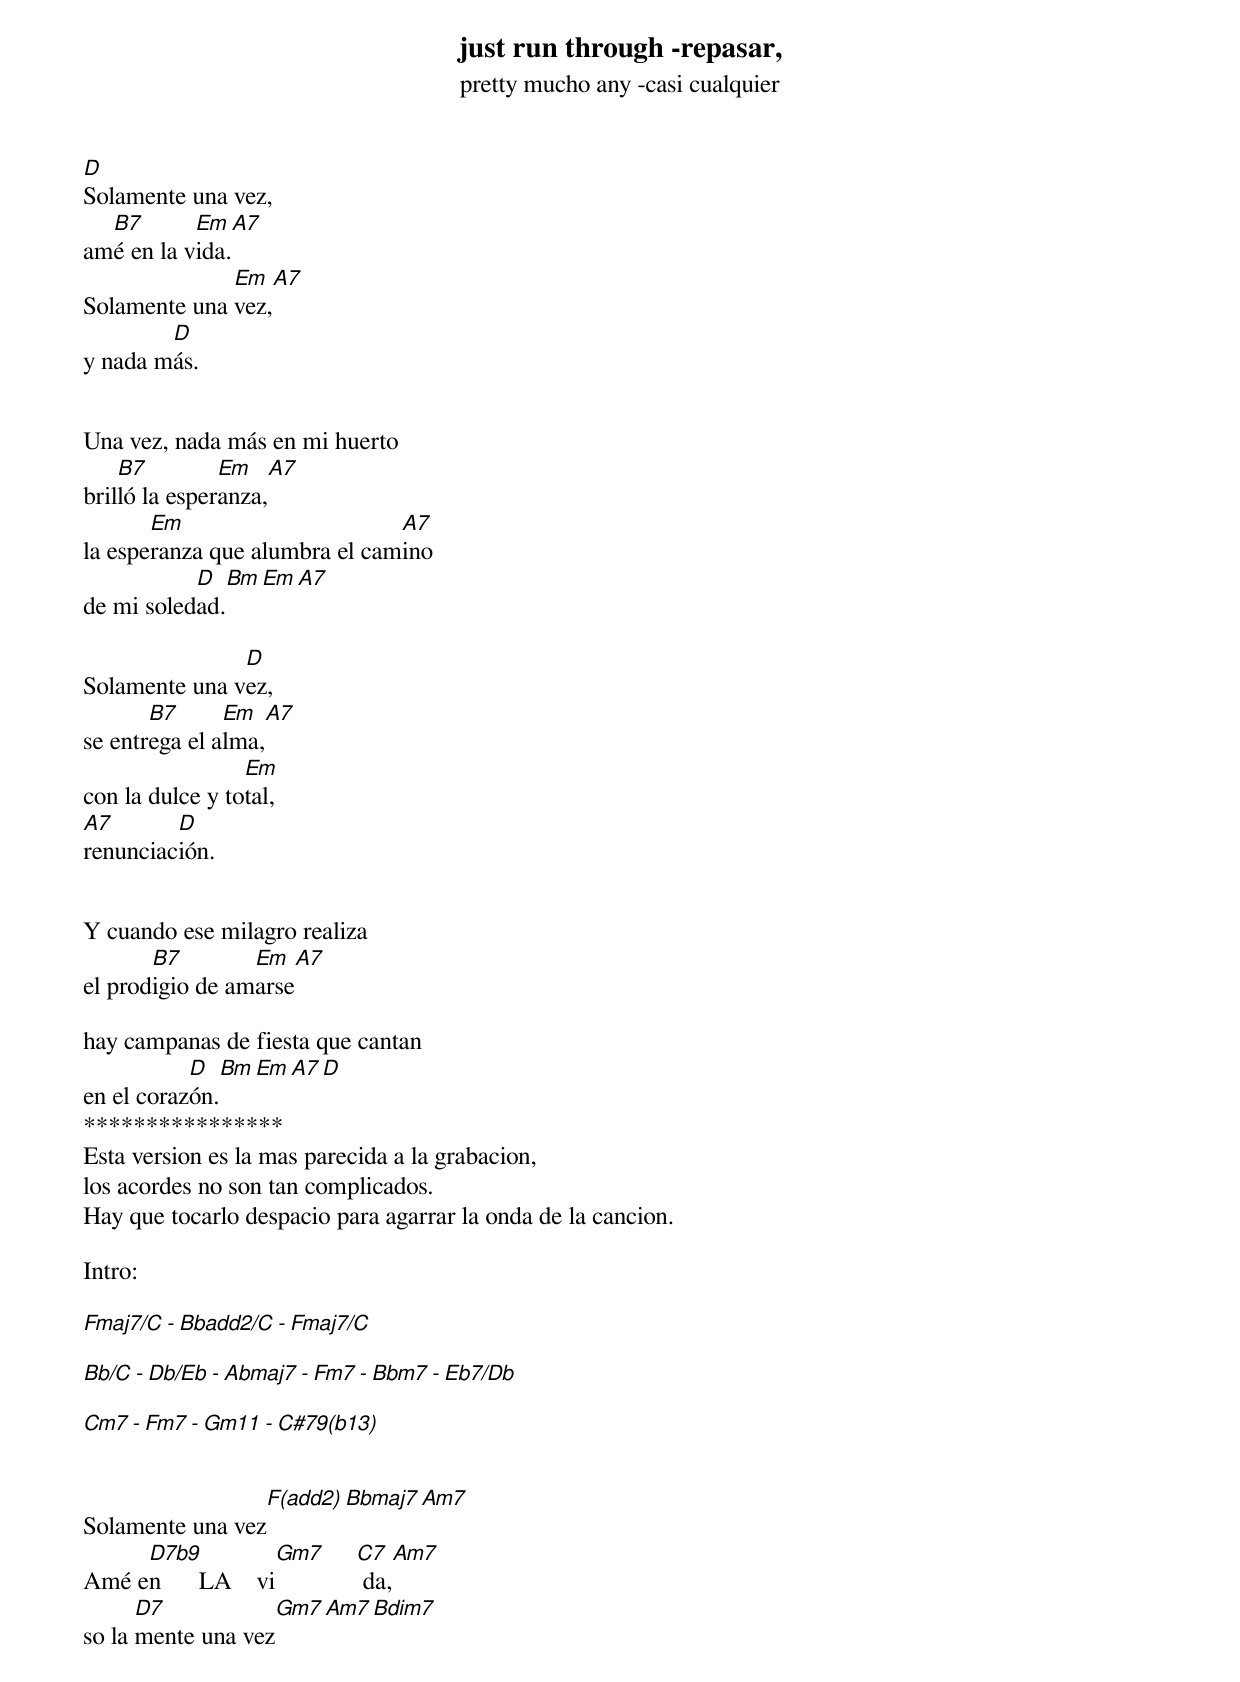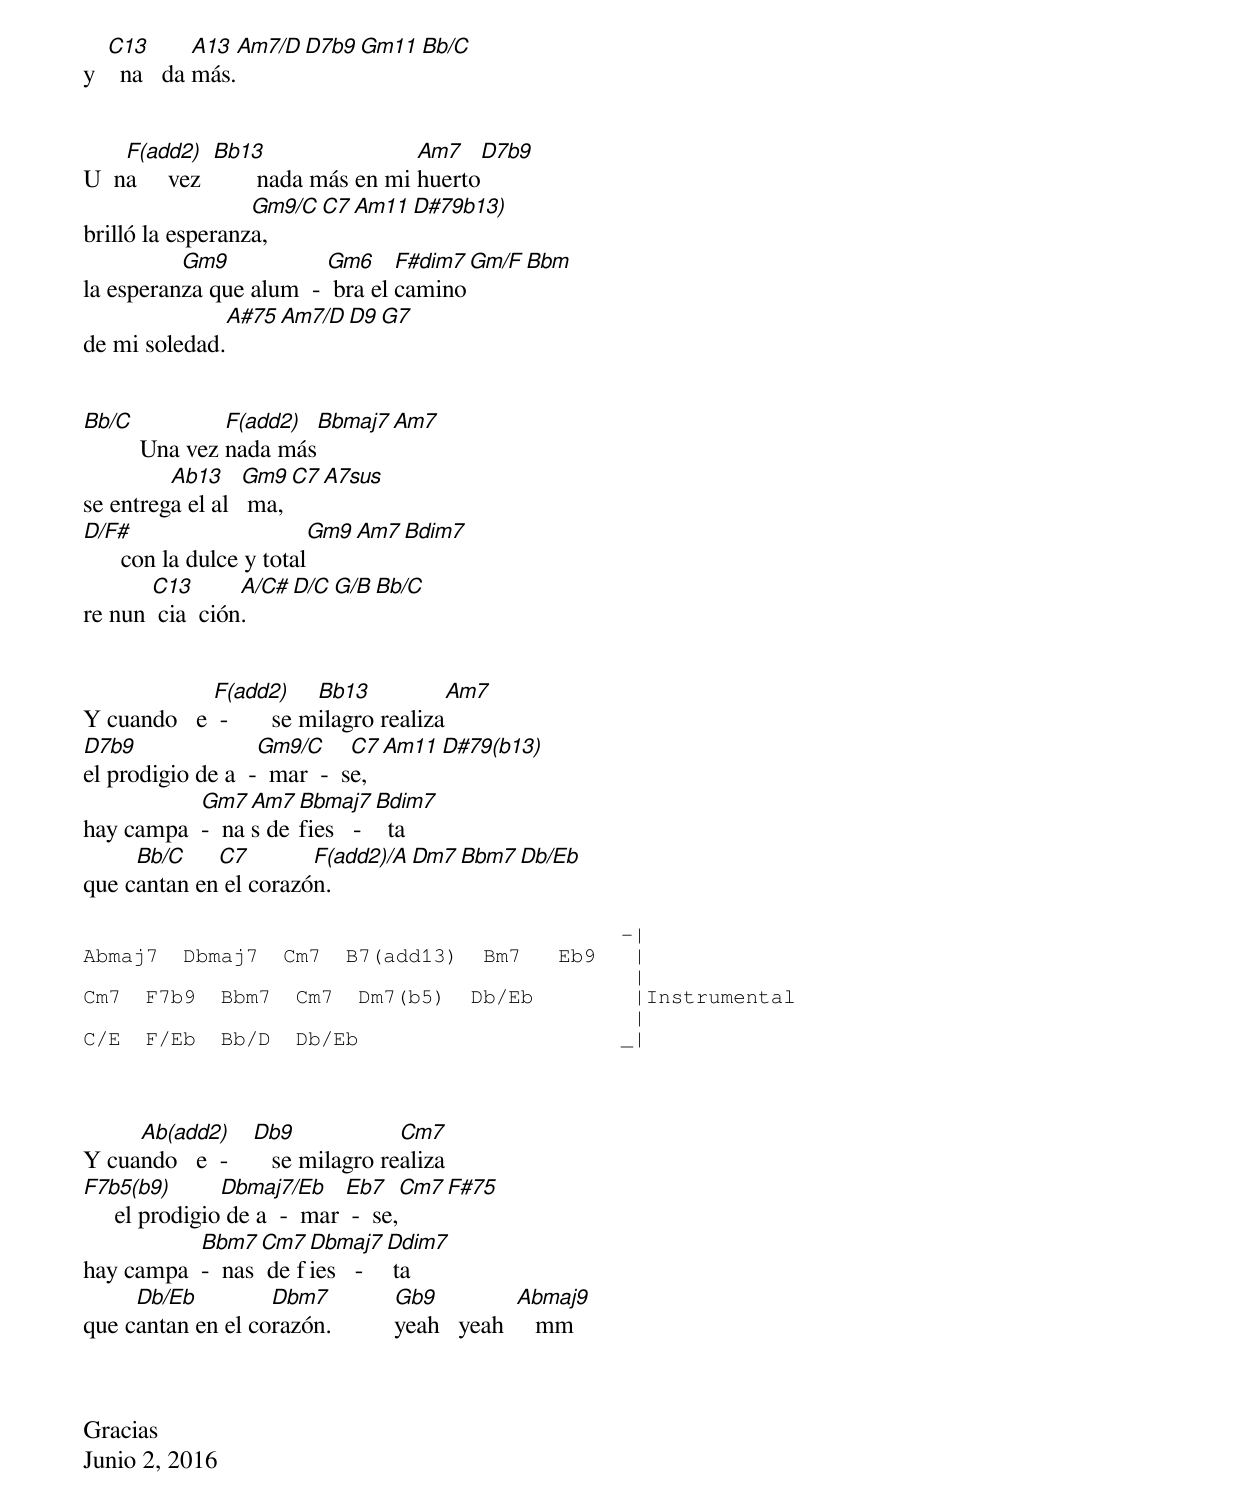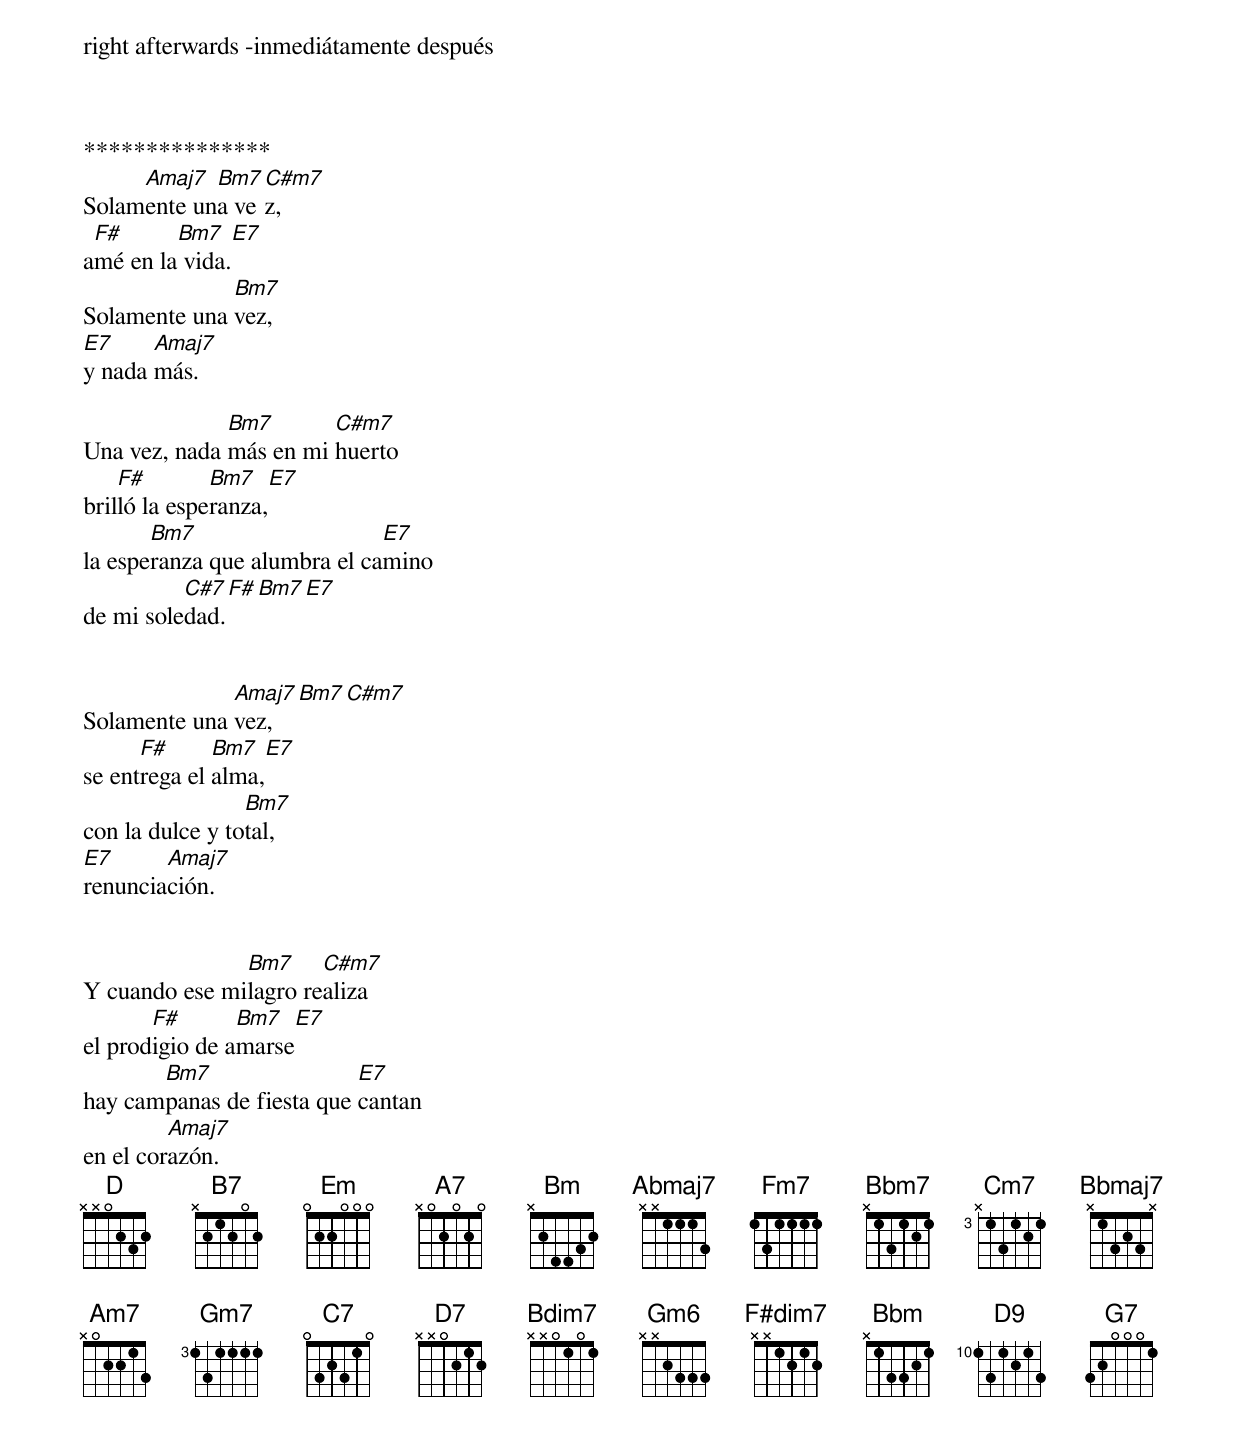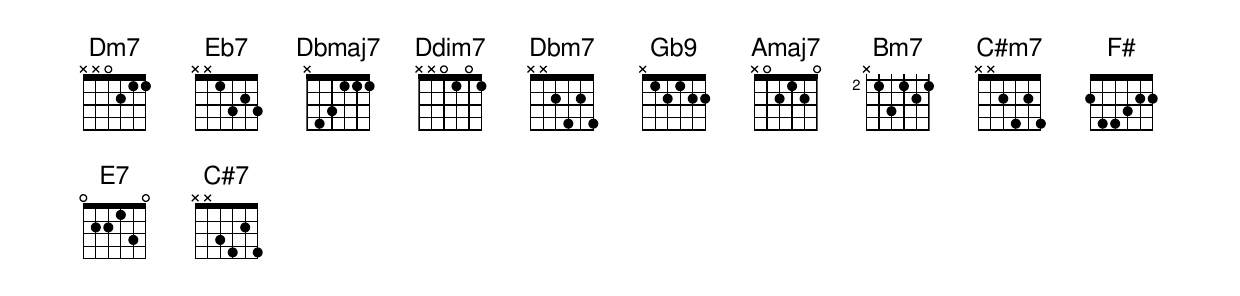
just run through -repasar,
pretty mucho any -casi cualquier

D
Solamente una vez,
  B7       Em   A7
amé en la vida.
              Em     A7
Solamente una vez,
        D
y nada más.


Una vez, nada más en mi huerto
    B7         Em     A7
brilló la esperanza,
       Em                      A7
la esperanza que alumbra el camino
           D  Bm Em A7
de mi soledad.

               D
Solamente una vez,
       B7      Em    A7
se entrega el alma,
                 Em
con la dulce y total,
A7       D
renunciación.


Y cuando ese milagro realiza
       B7        Em    A7
el prodigio de amarse

hay campanas de fiesta que cantan
           D    Bm Em A7 D
en el corazón.
****************
Esta version es la mas parecida a la grabacion,
los acordes no son tan complicados.
Hay que tocarlo despacio para agarrar la onda de la cancion.

Intro:

Fmaj7/C  -  Bbadd2/C - Fmaj7/C

Bb/C  - Db/Eb - Abmaj7 - Fm7 - Bbm7 - Eb7/Db

Cm7 -  Fm7 - Gm11 - C#79(b13)


                 F(add2)   Bbmaj7  Am7
Solamente una vez
     D7b9           Gm7  C7     Am7
Amé en      LA    vi      da,
      D7                  Gm7      Am7   Bm7(b5)
so la mente una vez
   C13       A13    Am7/D  D7b9   Gm11   Bb/C
y    na   da más.


    F(add2)    Bb13                  Am7     D7b9
U  na     vez         nada más en mi huerto
                  Gm9/C      C7     Am11   D#79b13)
brilló la esperanza,
          Gm9            Gm6     F#dim7    Gm/F   Bbm
la esperanza que alum  -  bra el camino
                  A#75        Am7/D   D9   G7
de mi soledad.


Bb/C             F(add2)   Bbmaj7  Am7
         Una vez nada más
         Ab13     Gm9    C7  A7sus
se entrega el al   ma,
D/F#                       Gm9   Am7  Bm7(b5)
      con la dulce y total
       C13       A/C#   D/C   G/B   Bb/C
re nun  cia  ción.


             F(add2)      Bb13             Am7
Y cuando   e  -       se milagro realiza
D7b9               Gm9/C      C7    Am11  D#79(b13)
el prodigio de a  -  mar  -  se,
           Gm7  Am7  Bbmaj7  Bm7(b5)
hay campa  -  nas de fies   -  ta
     Bb/C    C7        F(add2)/A   Dm7  Bbm7  Db/Eb
que cantan en el corazón.

                                           -|
Abmaj7  Dbmaj7  Cm7  B7(add13)  Bm7   Eb9   |
                                            |
Cm7  F7b9  Bbm7  Cm7  Dm7(b5)  Db/Eb        |Instrumental
                                            |
C/E  F/Eb  Bb/D  Db/Eb                     _|



     Ab(add2)      Db9             Cm7
Y cuando   e  -       se milagro realiza
F7b5(b9)        Dbmaj7/Eb     Eb7    Cm7  F#75
     el prodigio de a  -  mar  -  se,
           Bbm7  Cm7  Dbmaj7  Dm7(b5)
hay campa  -  nas de fies   -  ta
     Db/Eb         Dbm7            Gb9          Abmaj9
que cantan en el corazón.          yeah   yeah     mm



Gracias
Junio 2, 2016



right afterwards -inmediátamente después



***************
     Amaj7  Bm7 C#m7
Solamente una vez,
 F#      Bm7    E7
amé en la vida.
              Bm7
Solamente una vez,
E7     Amaj7
y nada más.

              Bm7       C#m7
Una vez, nada más en mi huerto
    F#        Bm7     E7
brilló la esperanza,
       Bm7                    E7
la esperanza que alumbra el camino
          C#7   F#  Bm7  E7
de mi soledad.


              Amaj7  Bm7  C#m7
Solamente una vez,
      F#      Bm7    E7
se entrega el alma,
                 Bm7
con la dulce y total,
E7      Amaj7
renunciación.


               Bm7     C#m7
Y cuando ese milagro realiza
       F#       Bm7     E7
el prodigio de amarse
       Bm7                 E7
hay campanas de fiesta que cantan
         Amaj7
en el corazón.
